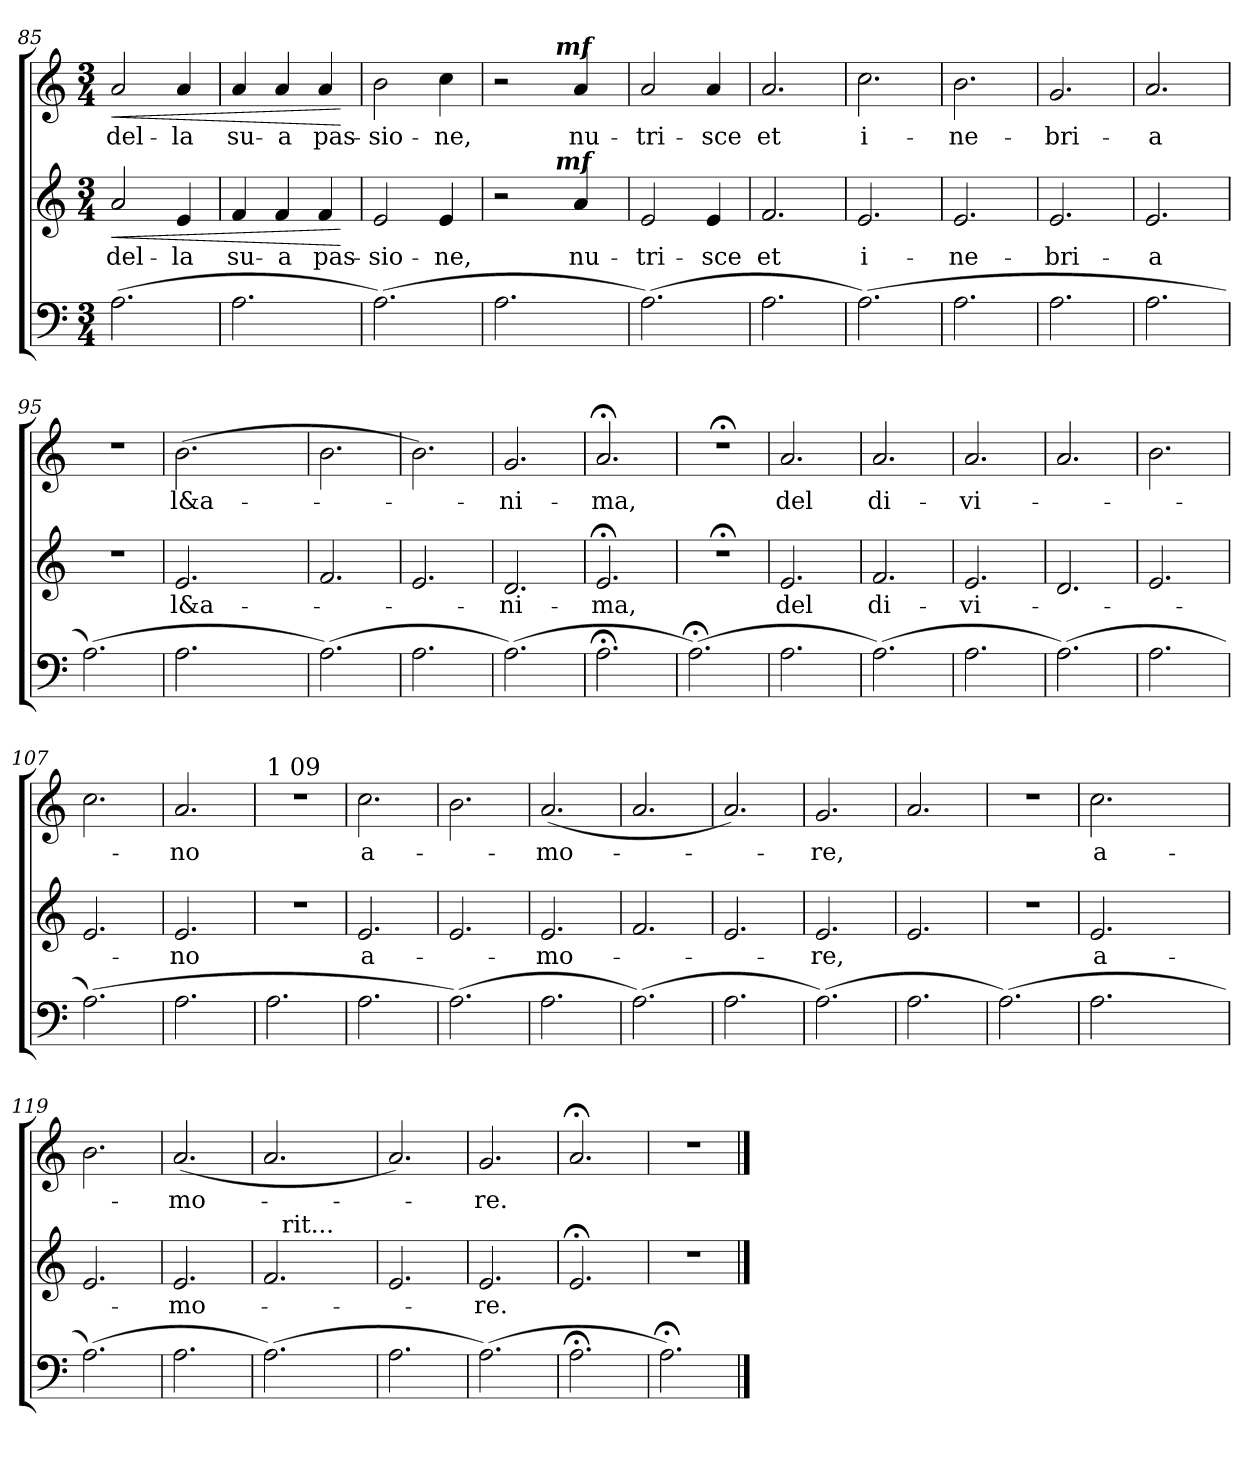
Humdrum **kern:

**kern	**kern	**text	**dynam	**kern	**text	**dynam
*part3	*part2	*part2	*part2	*part1	*part1	*part1
*staff3	*staff2	*staff2	*staff2	*staff1	*staff1	*staff1
*clefF4	*clefG2	*	*	*clefG2	*	*
*k[]	*k[]	*	*	*k[]	*	*
*C:	*C:	*	*	*C:	*	*
*M3/4	*M3/4	*	*	*M3/4	*	*
=85	=85	=85	=85	=85	=85	=85
!	!	!LO:LY:b	!LO:HP:b	!	!LO:LY:b	!LO:HP:b
(>2.A\	2a/	del-	<	2a/	del-	<
!	!	!LO:LY:b	!	!	!LO:LY:b	!
.	4e/	-la	.	4a/	-la	.
=86	=86	=86	=86	=86	=86	=86
!	!	!LO:LY:b	!	!	!LO:LY:b	!
2.A\	4f/	su-	.	4a/	su-	.
!	!	!LO:LY:b	!	!	!LO:LY:b	!
.	4f/	-a	.	4a/	-a	.
!	!	!LO:LY:b	!	!	!LO:LY:b	!
.	4f/	pas-	.	4a/	pas-	.
.	.	.	[	.	.	[
=87	=87	=87	=87	=87	=87	=87
!	!	!LO:LY:b	!	!	!LO:LY:b	!
(>2.A\)	2e/	-sio-	.	2b\	-sio-	.
!	!	!LO:LY:b	!	!	!LO:LY:b	!
.	4e/	-ne,	.	4cc\	-ne,	.
=88	=88	=88	=88	=88	=88	=88
*	*^	*	*	*^	*	*
2.A\	2r	4..ryy	.	.	2r	4..ryy	.	.
!	!	!	!	!	!	!LO:TX:a:Bi:t=mf	!	!
!	!	!LO:TX:a:Bi:t=mf	!	!	!	!	!	!
.	.	4ryy	.	.	.	4ryy	.	.
!	!	!	!LO:LY:b	!	!	!	!LO:LY:b	!
.	4a/	.	nu-	.	4a/	.	nu-	.
.	.	16ryy	.	.	.	16ryy	.	.
=89	=89	=89	=89	=89	=89	=89	=89	=89
!	!	!	!LO:LY:b	!	!	!	!LO:LY:b	!
*	*v	*v	*	*	*	*	*	*
*	*	*	*	*v	*v	*	*
(>2.A\)	2e/	-tri-	.	2a/	-tri-	.
!	!	!LO:LY:b	!	!	!LO:LY:b	!
.	4e/	-sce	.	4a/	-sce	.
=90	=90	=90	=90	=90	=90	=90
!	!	!LO:LY:b	!	!	!LO:LY:b	!
2.A\	2.f/	et	.	2.a/	et	.
=91	=91	=91	=91	=91	=91	=91
!	!	!LO:LY:b	!	!	!LO:LY:b	!
(>2.A\)	2.e/	i-	.	2.cc\	i-	.
=92	=92	=92	=92	=92	=92	=92
!	!	!LO:LY:b	!	!	!LO:LY:b	!
2.A\	2.e/	-ne-	.	2.b\	-ne-	.
!!LO:LB:g=z
=93	=93	=93	=93	=93	=93	=93
!	!	!LO:LY:b	!	!	!LO:LY:b	!
2.A\	2.e/	-bri-	.	2.g/	-bri-	.
=94	=94	=94	=94	=94	=94	=94
!	!	!LO:LY:b	!	!	!LO:LY:b	!
2.A\	2.e/	-a	.	2.a/	-a	.
=95	=95	=95	=95	=95	=95	=95
!	!LO:N:vis=1	!	!	!LO:N:vis=1	!	!
(>2.A\)	2.r	.	.	2.r	.	.
=96	=96	=96	=96	=96	=96	=96
!	!	!LO:LY:b	!	!	!LO:LY:b	!
*	*^	*	*	*^	*	*
2.A\	2.e/	8ryy	l&a-	.	(>2.b\	8ryy	l&a-	.
.	.	32ryy	.	.	.	2ryy	.	.
.	.	2ryy	.	.	.	.	.	.
.	.	.	.	.	.	8ryy	.	.
.	.	16.ryy	.	.	.	.	.	.
*	*v	*v	*	*	*	*	*	*
*	*	*	*	*v	*v	*	*
=97	=97	=97	=97	=97	=97	=97
(>2.A\)	2.f/	.	.	2.b\	.	.
=98	=98	=98	=98	=98	=98	=98
2.A\	2.e/	.	.	2.b\)	.	.
=99	=99	=99	=99	=99	=99	=99
!	!	!LO:LY:b	!	!	!LO:LY:b	!
(>2.A\)	2.d/	-ni-	.	2.g/	-ni-	.
=100	=100	=100	=100	=100	=100	=100
!	!	!LO:LY:b	!	!	!LO:LY:b	!
2.A;<\	2.e;/	-ma,	.	2.a;/	-ma,	.
=101	=101	=101	=101	=101	=101	=101
!	!LO:N:vis=1	!	!	!LO:N:vis=1	!	!
(>2.A;<\)	2.r;<	.	.	2.r;<	.	.
=102	=102	=102	=102	=102	=102	=102
!	!	!LO:LY:b	!	!	!LO:LY:b	!
2.A\	2.e/	del	.	2.a/	del	.
=103	=103	=103	=103	=103	=103	=103
!	!	!LO:LY:b	!	!	!LO:LY:b	!
(>2.A\)	2.f/	di-	.	2.a/	di-	.
=104	=104	=104	=104	=104	=104	=104
!	!	!LO:LY:b	!	!	!LO:LY:b	!
2.A\	2.e/	-vi-	.	2.a/	-vi-	.
=105	=105	=105	=105	=105	=105	=105
(>2.A\)	2.d/	.	.	2.a/	.	.
=106	=106	=106	=106	=106	=106	=106
2.A\	2.e/	.	.	2.b\	.	.
=107	=107	=107	=107	=107	=107	=107
(>2.A\)	2.e/	.	.	2.cc\	.	.
=108	=108	=108	=108	=108	=108	=108
!	!	!LO:LY:b	!	!	!LO:LY:b	!
2.A\	2.e/	-no	.	2.a/	-no	.
!!LO:LB:g=z
=109	=109	=109	=109	=109	=109	=109
!	!	!	!	!LO:TX:a:t=1 09	!	!
!	!LO:N:vis=1	!	!	!LO:N:vis=1	!	!
2.A\	2.r	.	.	2.r	.	.
=110	=110	=110	=110	=110	=110	=110
!	!	!LO:LY:b:rj	!	!	!LO:LY:b:rj	!
2.A\	2.e/	a-	.	2.cc\	a-	.
=111	=111	=111	=111	=111	=111	=111
(>2.A\)	2.e/	.	.	2.b\	.	.
=112	=112	=112	=112	=112	=112	=112
!	!	!LO:LY:b	!	!	!LO:LY:b	!
2.A\	2.e/	-mo-	.	(<2.a/	-mo-	.
=113	=113	=113	=113	=113	=113	=113
(>2.A\)	2.f/	.	.	2.a/	.	.
=114	=114	=114	=114	=114	=114	=114
2.A\	2.e/	.	.	2.a/)	.	.
=115	=115	=115	=115	=115	=115	=115
!	!	!LO:LY:b	!	!	!LO:LY:b	!
(>2.A\)	2.e/	-re,	.	2.g/	-re,	.
=116	=116	=116	=116	=116	=116	=116
2.A\	2.e/	.	.	2.a/	.	.
=117	=117	=117	=117	=117	=117	=117
!	!LO:N:vis=1	!	!	!LO:N:vis=1	!	!
(>2.A\)	2.r	.	.	2.r	.	.
=118	=118	=118	=118	=118	=118	=118
!	!	!LO:LY:b:rj	!	!	!LO:LY:b:rj	!
*	*^	*	*	*^	*	*
2.A\	2.e/	16.ryy	a-	.	2.cc\	16ryy	a-	.
.	.	.	.	.	.	2ryy	.	.
.	.	2ryy	.	.	.	.	.	.
.	.	.	.	.	.	8.ryy	.	.
.	.	8ryy	.	.	.	.	.	.
.	.	32ryy	.	.	.	.	.	.
*	*v	*v	*	*	*	*	*	*
*	*	*	*	*v	*v	*	*
=119	=119	=119	=119	=119	=119	=119
(>2.A\)	2.e/	.	.	2.b\	.	.
=120	=120	=120	=120	=120	=120	=120
!	!	!LO:LY:b	!	!	!LO:LY:b	!
2.A\	2.e/	-mo-	.	(<2.a/	-mo-	.
=121	=121	=121	=121	=121	=121	=121
*	*^	*	*	*	*	*
(>2.A\)	2.f/	16ryy	.	.	2.a/	.	.
!	!	!LO:TX:a:t=rit...	!	!	!	!	!
.	.	2ryy	.	.	.	.	.
.	.	8.ryy	.	.	.	.	.
*	*v	*v	*	*	*	*	*
=122	=122	=122	=122	=122	=122	=122
2.A\	2.e/	.	.	2.a/)	.	.
=123	=123	=123	=123	=123	=123	=123
!	!	!LO:LY:b	!	!	!LO:LY:b	!
(>2.A\)	2.e/	-re.	.	2.g/	-re.	.
=124	=124	=124	=124	=124	=124	=124
2.A;<\	2.e;/	.	.	2.a;/	.	.
=125	=125	=125	=125	=125	=125	=125
!	!LO:N:vis=1	!	!	!LO:N:vis=1	!	!
2.A;<\)	2.r	.	.	2.r	.	.
==	==	==	==	==	==	==
*-	*-	*-	*-	*-	*-	*-
